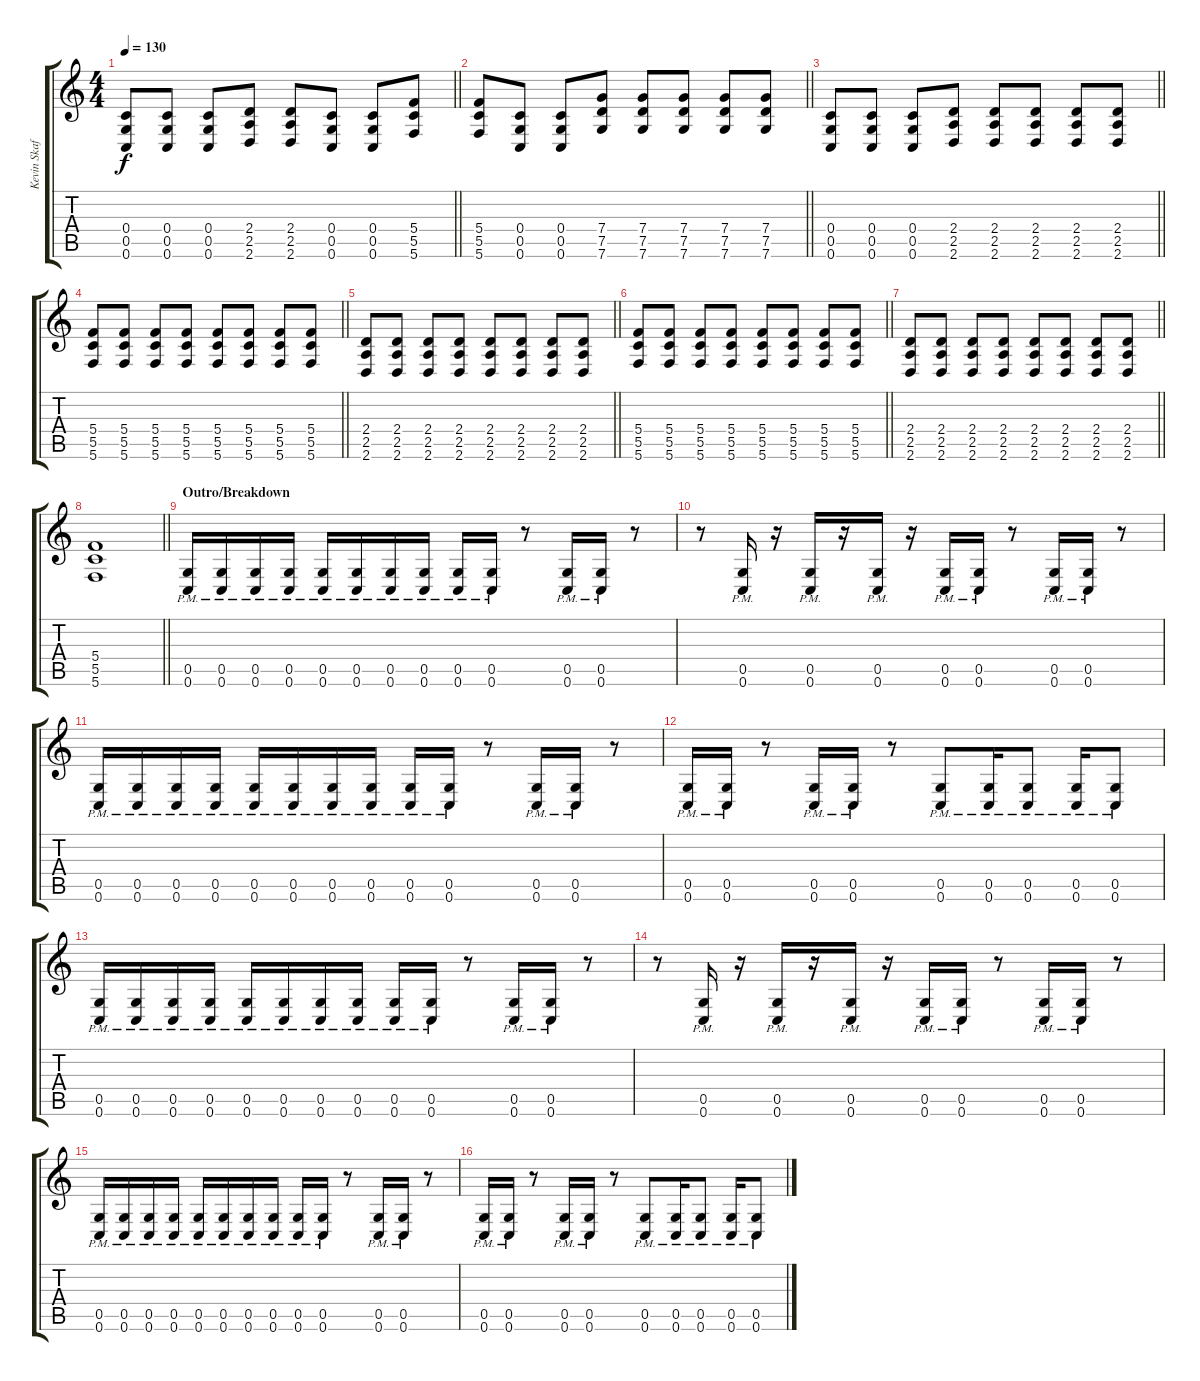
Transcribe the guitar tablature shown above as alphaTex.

\track ("Kevin Skaff [Lead Guitar]" "Kevin Skaf") {instrument distortionguitar}
\staff {score tabs}
\tuning (D4 A3 F3 C3 G2 C2) {hide}
\ts (4 4)
\tempo 130
\clef g2
\barLineRight lightlight
\ks c
(0.4 0.5 0.6).8{dy f} (0.4 0.5 0.6).8 (0.4 0.5 0.6).8 (2.4 2.5 2.6).8 (2.4 2.5 2.6).8 (0.4 0.5 0.6).8 (0.4 0.5 0.6).8 (5.4 5.5 5.6).8 |
\barLineRight lightlight
(5.4 5.5 5.6).8 (0.4 0.5 0.6).8 (0.4 0.5 0.6).8 (7.4 7.5 7.6).8 (7.4 7.5 7.6).8 (7.4 7.5 7.6).8 (7.4 7.5 7.6).8 (7.4 7.5 7.6).8 |
\barLineRight lightlight
(0.4 0.5 0.6).8 (0.4 0.5 0.6).8 (0.4 0.5 0.6).8 (2.4 2.5 2.6).8 (2.4 2.5 2.6).8 (2.4 2.5 2.6).8 (2.4 2.5 2.6).8 (2.4 2.5 2.6).8 |
\barLineRight lightlight
(5.4 5.5 5.6).8 (5.4 5.5 5.6).8 (5.4 5.5 5.6).8 (5.4 5.5 5.6).8 (5.4 5.5 5.6).8 (5.4 5.5 5.6).8 (5.4 5.5 5.6).8 (5.4 5.5 5.6).8 |
\barLineRight lightlight
(2.4 2.5 2.6).8 (2.4 2.5 2.6).8 (2.4 2.5 2.6).8 (2.4 2.5 2.6).8 (2.4 2.5 2.6).8 (2.4 2.5 2.6).8 (2.4 2.5 2.6).8 (2.4 2.5 2.6).8 |
\barLineRight lightlight
(5.4 5.5 5.6).8 (5.4 5.5 5.6).8 (5.4 5.5 5.6).8 (5.4 5.5 5.6).8 (5.4 5.5 5.6).8 (5.4 5.5 5.6).8 (5.4 5.5 5.6).8 (5.4 5.5 5.6).8 |
\barLineRight lightlight
(2.4 2.5 2.6).8 (2.4 2.5 2.6).8 (2.4 2.5 2.6).8 (2.4 2.5 2.6).8 (2.4 2.5 2.6).8 (2.4 2.5 2.6).8 (2.4 2.5 2.6).8 (2.4 2.5 2.6).8 |
\barLineRight lightlight
(5.4 5.5 5.6).1 |
\section ("" "Outro/Breakdown")
(0.5{pm} 0.6{pm}).16 (0.5{pm} 0.6{pm}).16 (0.5{pm} 0.6{pm}).16 (0.5{pm} 0.6{pm}).16 (0.5{pm} 0.6{pm}).16 (0.5{pm} 0.6{pm}).16 (0.5{pm} 0.6{pm}).16 (0.5{pm} 0.6{pm}).16 (0.5{pm} 0.6{pm}).16 (0.5{pm} 0.6{pm}).16 r.8 (0.5{pm} 0.6{pm}).16 (0.5{pm} 0.6{pm}).16 r.8 |
r.8 (0.5{pm} 0.6{pm}).16 r.16 (0.5{pm} 0.6{pm}).16 r.16 (0.5{pm} 0.6{pm}).16 r.16 (0.5{pm} 0.6{pm}).16 (0.5{pm} 0.6{pm}).16 r.8 (0.5{pm} 0.6{pm}).16 (0.5{pm} 0.6{pm}).16 r.8 |
(0.5{pm} 0.6{pm}).16 (0.5{pm} 0.6{pm}).16 (0.5{pm} 0.6{pm}).16 (0.5{pm} 0.6{pm}).16 (0.5{pm} 0.6{pm}).16 (0.5{pm} 0.6{pm}).16 (0.5{pm} 0.6{pm}).16 (0.5{pm} 0.6{pm}).16 (0.5{pm} 0.6{pm}).16 (0.5{pm} 0.6{pm}).16 r.8 (0.5{pm} 0.6{pm}).16 (0.5{pm} 0.6{pm}).16 r.8 |
(0.5{pm} 0.6{pm}).16 (0.5{pm} 0.6{pm}).16 r.8 (0.5{pm} 0.6{pm}).16 (0.5{pm} 0.6{pm}).16 r.8 (0.5{pm} 0.6{pm}).8 (0.5{pm} 0.6{pm}).16 (0.5{pm} 0.6{pm}).8 (0.5{pm} 0.6{pm}).16 (0.5{pm} 0.6{pm}).8 |
(0.5{pm} 0.6{pm}).16 (0.5{pm} 0.6{pm}).16 (0.5{pm} 0.6{pm}).16 (0.5{pm} 0.6{pm}).16 (0.5{pm} 0.6{pm}).16 (0.5{pm} 0.6{pm}).16 (0.5{pm} 0.6{pm}).16 (0.5{pm} 0.6{pm}).16 (0.5{pm} 0.6{pm}).16 (0.5{pm} 0.6{pm}).16 r.8 (0.5{pm} 0.6{pm}).16 (0.5{pm} 0.6{pm}).16 r.8 |
r.8 (0.5{pm} 0.6{pm}).16 r.16 (0.5{pm} 0.6{pm}).16 r.16 (0.5{pm} 0.6{pm}).16 r.16 (0.5{pm} 0.6{pm}).16 (0.5{pm} 0.6{pm}).16 r.8 (0.5{pm} 0.6{pm}).16 (0.5{pm} 0.6{pm}).16 r.8 |
(0.5{pm} 0.6{pm}).16 (0.5{pm} 0.6{pm}).16 (0.5{pm} 0.6{pm}).16 (0.5{pm} 0.6{pm}).16 (0.5{pm} 0.6{pm}).16 (0.5{pm} 0.6{pm}).16 (0.5{pm} 0.6{pm}).16 (0.5{pm} 0.6{pm}).16 (0.5{pm} 0.6{pm}).16 (0.5{pm} 0.6{pm}).16 r.8 (0.5{pm} 0.6{pm}).16 (0.5{pm} 0.6{pm}).16 r.8 |
(0.5{pm} 0.6{pm}).16 (0.5{pm} 0.6{pm}).16 r.8 (0.5{pm} 0.6{pm}).16 (0.5{pm} 0.6{pm}).16 r.8 (0.5{pm} 0.6{pm}).8 (0.5{pm} 0.6{pm}).16 (0.5{pm} 0.6{pm}).8 (0.5{pm} 0.6{pm}).16 (0.5{pm} 0.6{pm}).8
